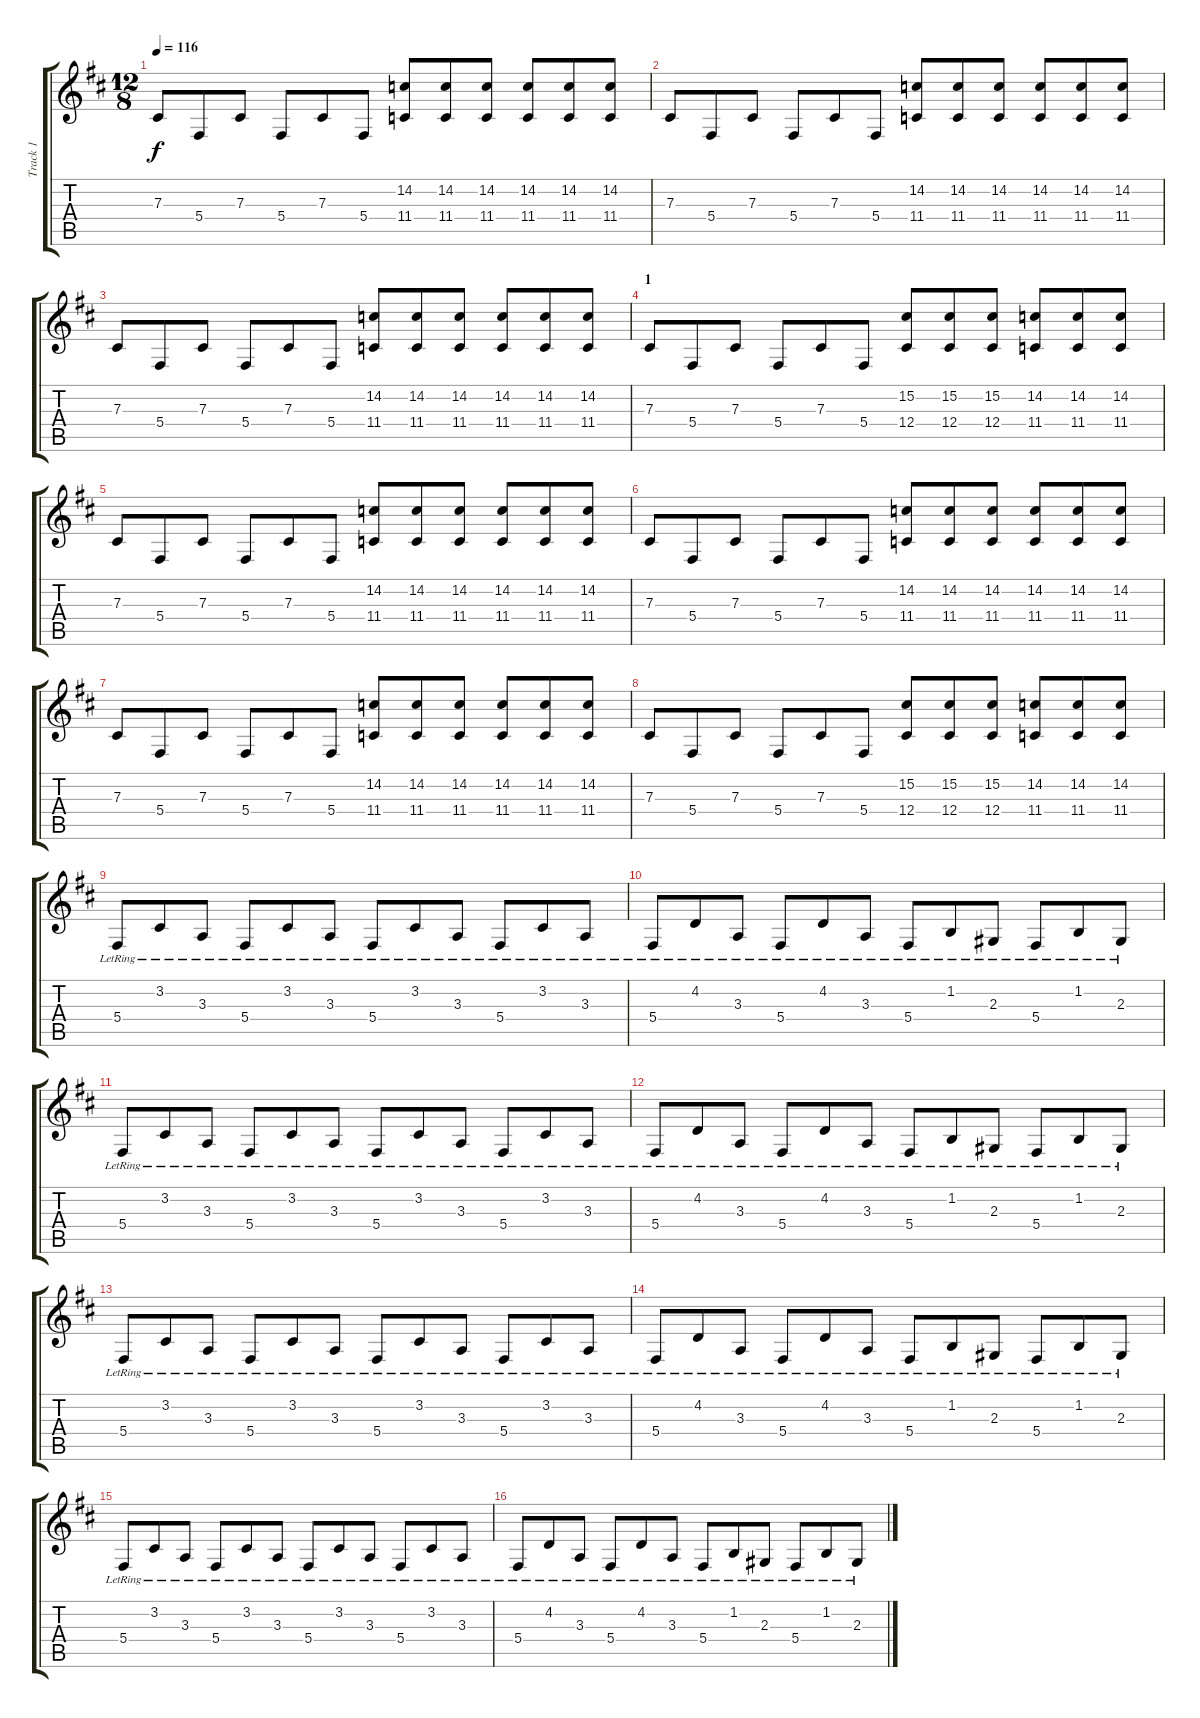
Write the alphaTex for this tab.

\track ("Track 1" "Track 1") {instrument brightacousticpiano}
\staff {score tabs}
\tuning (Eb4 Bb3 Gb3 Db3 Ab2 Db2) {hide}
\ts (12 8)
\tempo 116
\clef g2
\ks bminor
7.3.8{dy f balance 16} 5.4.8 7.3.8 5.4.8 7.3.8 5.4.8 (14.2 11.4).8 (14.2 11.4).8 (14.2 11.4).8 (14.2 11.4).8 (14.2 11.4).8 (14.2 11.4).8 |
7.3.8{balance 0} 5.4.8 7.3.8 5.4.8 7.3.8 5.4.8 (14.2 11.4).8 (14.2 11.4).8 (14.2 11.4).8 (14.2 11.4).8 (14.2 11.4).8 (14.2 11.4).8 |
7.3.8{balance 16} 5.4.8 7.3.8 5.4.8 7.3.8 5.4.8 (14.2 11.4).8 (14.2 11.4).8 (14.2 11.4).8 (14.2 11.4).8 (14.2 11.4).8 (14.2 11.4).8 |
\section ("" "1")
7.3.8{balance 8} 5.4.8 7.3.8 5.4.8 7.3.8 5.4.8 (15.2 12.4).8 (15.2 12.4).8 (15.2 12.4).8 (14.2 11.4).8 (14.2 11.4).8 (14.2 11.4).8 |
7.3.8{balance 16} 5.4.8 7.3.8 5.4.8 7.3.8 5.4.8 (14.2 11.4).8 (14.2 11.4).8 (14.2 11.4).8 (14.2 11.4).8 (14.2 11.4).8 (14.2 11.4).8 |
7.3.8{balance 0} 5.4.8 7.3.8 5.4.8 7.3.8 5.4.8 (14.2 11.4).8 (14.2 11.4).8 (14.2 11.4).8 (14.2 11.4).8 (14.2 11.4).8 (14.2 11.4).8 |
7.3.8{balance 16} 5.4.8 7.3.8 5.4.8 7.3.8 5.4.8 (14.2 11.4).8 (14.2 11.4).8 (14.2 11.4).8 (14.2 11.4).8 (14.2 11.4).8 (14.2 11.4).8 |
7.3.8{balance 0} 5.4.8 7.3.8 5.4.8 7.3.8 5.4.8 (15.2 12.4).8 (15.2 12.4).8 (15.2 12.4).8 (14.2 11.4).8 (14.2 11.4).8 (14.2 11.4).8 |
5.4{lr}.8 3.2{lr}.8 3.3{lr}.8 5.4{lr}.8 3.2{lr}.8 3.3{lr}.8 5.4{lr}.8 3.2{lr}.8 3.3{lr}.8 5.4{lr}.8 3.2{lr}.8 3.3{lr}.8 |
5.4{lr}.8 4.2{lr}.8 3.3{lr}.8 5.4{lr}.8 4.2{lr}.8 3.3{lr}.8 5.4{lr}.8 1.2{lr}.8 2.3{lr}.8 5.4{lr}.8 1.2{lr}.8 2.3{lr}.8 |
5.4{lr}.8 3.2{lr}.8 3.3{lr}.8 5.4{lr}.8 3.2{lr}.8 3.3{lr}.8 5.4{lr}.8 3.2{lr}.8 3.3{lr}.8 5.4{lr}.8 3.2{lr}.8 3.3{lr}.8 |
5.4{lr}.8 4.2{lr}.8 3.3{lr}.8 5.4{lr}.8 4.2{lr}.8 3.3{lr}.8 5.4{lr}.8 1.2{lr}.8 2.3{lr}.8 5.4{lr}.8 1.2{lr}.8 2.3{lr}.8 |
5.4{lr}.8 3.2{lr}.8 3.3{lr}.8 5.4{lr}.8 3.2{lr}.8 3.3{lr}.8 5.4{lr}.8 3.2{lr}.8 3.3{lr}.8 5.4{lr}.8 3.2{lr}.8 3.3{lr}.8 |
5.4{lr}.8 4.2{lr}.8 3.3{lr}.8 5.4{lr}.8 4.2{lr}.8 3.3{lr}.8 5.4{lr}.8 1.2{lr}.8 2.3{lr}.8 5.4{lr}.8 1.2{lr}.8 2.3{lr}.8 |
5.4{lr}.8 3.2{lr}.8 3.3{lr}.8 5.4{lr}.8 3.2{lr}.8 3.3{lr}.8 5.4{lr}.8 3.2{lr}.8 3.3{lr}.8 5.4{lr}.8 3.2{lr}.8 3.3{lr}.8 |
5.4{lr}.8 4.2{lr}.8 3.3{lr}.8 5.4{lr}.8 4.2{lr}.8 3.3{lr}.8 5.4{lr}.8 1.2{lr}.8 2.3{lr}.8 5.4{lr}.8 1.2{lr}.8 2.3{lr}.8
